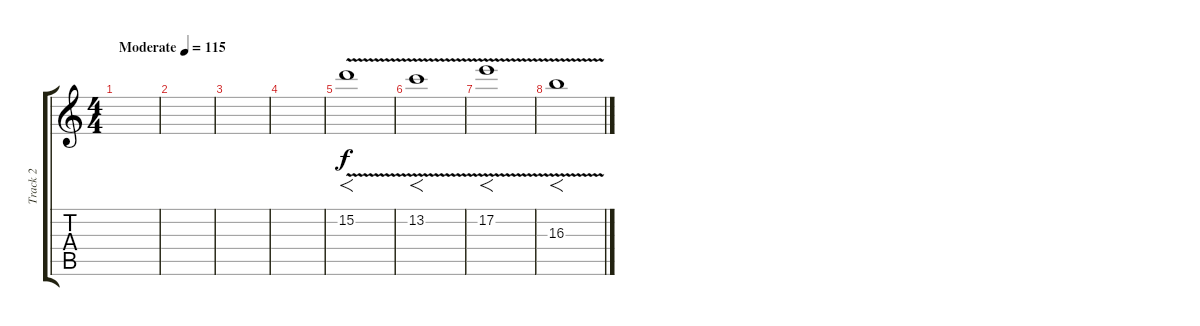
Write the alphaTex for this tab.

\track ("Track 2" "Track 2") {instrument distortionguitar}
\staff {score tabs}
\tuning (E4 B3 G3 D3 A2 E2) {hide}
\ts (4 4)
\tempo (115 "Moderate")
\clef g2
\ks c
|
|
|
|
15.2{v}.1{f} |
13.2{v}.1{f} |
17.2{v}.1{f} |
16.3{v}.1{f}
